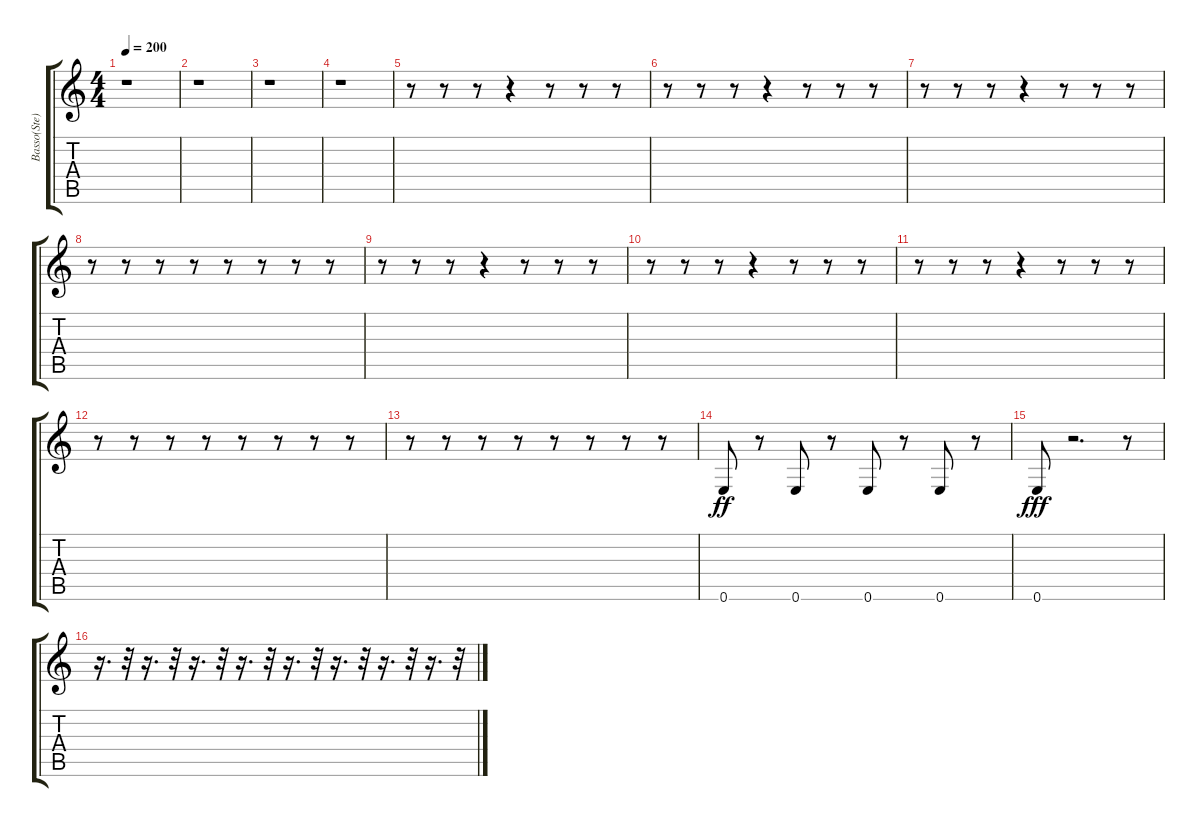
\track ("Basso(Ste)" "Basso(Ste)") {instrument electricbassfinger}
\staff {score tabs}
\tuning (E4 B3 G3 D3 A2 E2) {hide}
\ts (4 4)
\tempo 200
\clef g2
\ks c
r.1{dy mf} |
r.1 |
r.1 |
r.1 |
r.8 r.8 r.8 r.4 r.8 r.8 r.8 |
r.8 r.8 r.8 r.4 r.8 r.8 r.8 |
r.8 r.8 r.8 r.4 r.8 r.8 r.8 |
r.8 r.8 r.8 r.8 r.8 r.8 r.8 r.8 |
r.8 r.8 r.8 r.4 r.8 r.8 r.8 |
r.8 r.8 r.8 r.4 r.8 r.8 r.8 |
r.8 r.8 r.8 r.4 r.8 r.8 r.8 |
r.8 r.8 r.8 r.8 r.8 r.8 r.8 r.8 |
r.8 r.8 r.8 r.8 r.8 r.8 r.8 r.8 |
0.6.8{dy ff} r.8 0.6.8 r.8 0.6.8 r.8 0.6.8 r.8 |
0.6.8{dy fff} r.2{d} r.8 |
r.16{d} r.32 r.16{d} r.32 r.16{d} r.32 r.16{d} r.32 r.16{d} r.32 r.16{d} r.32 r.16{d} r.32 r.16{d} r.32
